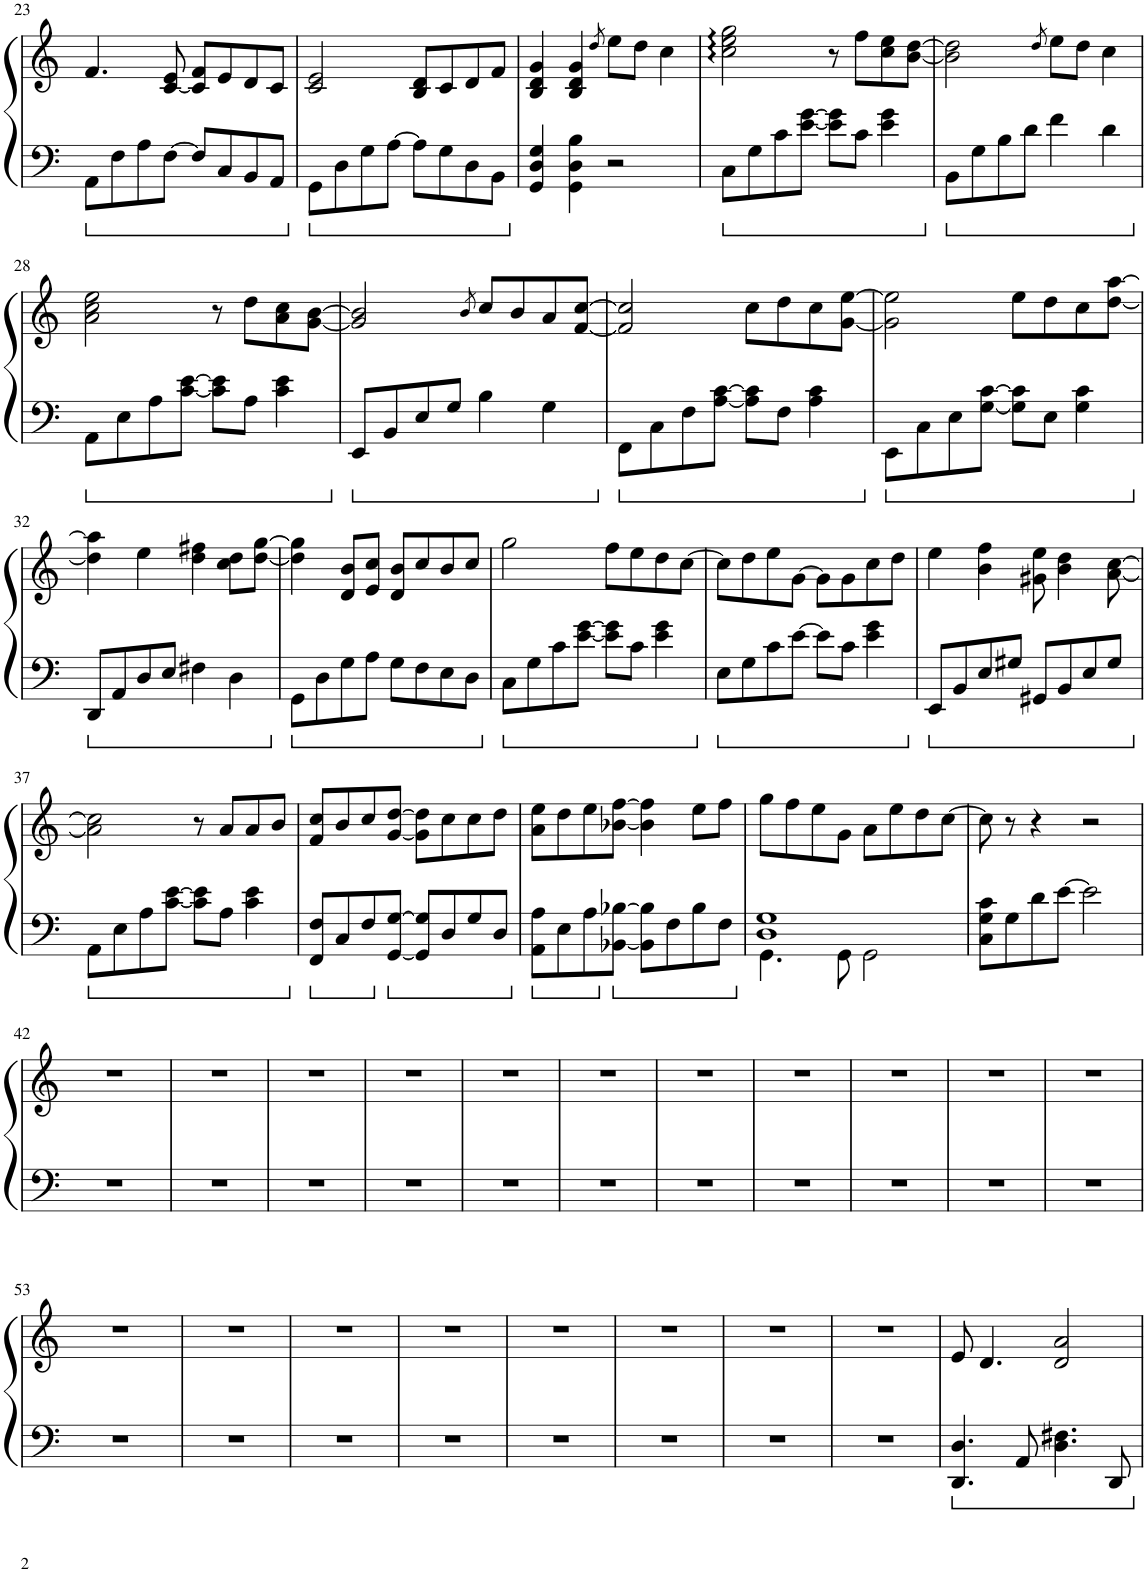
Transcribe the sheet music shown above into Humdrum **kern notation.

**kern	**kern
*part1	*part1
*staff2	*staff1
*I"Piano	*
*I'Pno.	*
!!LO:PB:g=z
*clefF4	*clefG2
*k[]	*k[]
*M4/4	*M4/4
=23	=23
8AA\L	4.f/
8F\	.
8A\	.
[8F\J	[8c/ 8e/
8F/L]	8c/] 8f/L
8C/	8e/
8BB/	8d/
8AA/J	8c/J
=24	=24
8GG\L	2c/ 2e/
8D\	.
8G\	.
[8A\J	.
8A\L]	8B/ 8d/L
8G\	8c/
8D\	8d/
8BB\J	8f/J
=25	=25
4GG/ 4D/ 4G/	4B/ 4d/ 4g/
4GG\ 4D\ 4B\	4B/ 4d/ 4g/
.	8qdd/
2r	8ee\L
.	8dd\J
.	4cc\
=26	=26
8C\L	2cc\: 2ee\: 2gg\:
8G\	.
8c\	.
[8e\ [8g\J	.
8e\] 8g\]L	8r
8c\J	8ff\L
4e\ 4g\	8cc\ 8ee\
.	[8b\ [8dd\J
=27	=27
8BB\L	2b\] 2dd\]
8G\	.
8B\	.
8d\J	.
.	8qdd/
4f\	8ee\L
.	8dd\J
4d\	4cc\
!!LO:LB:g=z
=28	=28
8AA\L	2a\ 2cc\ 2ee\
8E\	.
8A\	.
[8c\ [8e\J	.
8c\] 8e\]L	8r
8A\J	8dd\L
4c\ 4e\	8a\ 8cc\
.	[8g\ [8b\J
=29	=29
8EE/L	2g/] 2b/]
8BB/	.
8E/	.
8G/J	.
.	8qb/
4B\	8cc/L
.	8b/
4G\	8a/
.	[8f/ [8cc/J
=30	=30
8FF\L	2f/] 2cc/]
8C\	.
8F\	.
[8A\ [8c\J	.
8A\] 8c\]L	8cc\L
8F\J	8dd\
4A\ 4c\	8cc\
.	[8g\ [8ee\J
=31	=31
8EE\L	2g\] 2ee\]
8C\	.
8E\	.
[8G\ [8c\J	.
8G\] 8c\]L	8ee\L
8E\J	8dd\
4G\ 4c\	8cc\
.	[8dd\ [8aa\J
!!LO:LB:g=z
=32	=32
8DD/L	4dd\] 4aa\]
8AA/	.
8D/	4ee\
8E/J	.
4F#X\	4dd\ 4ff#X\
4D\	8cc\ 8dd\L
.	[8dd\ [8gg\J
=33	=33
8GG\L	4dd\] 4gg\]
8D\	.
8G\	8d/ 8b/L
8A\J	8e/ 8cc/J
8G\L	8d/ 8b/L
8F\	8cc/
8E\	8b/
8D\J	8cc/J
=34	=34
8C\L	2gg\
8G\	.
8c\	.
[8e\ [8g\J	.
8e\] 8g\]L	8ff\L
8c\J	8ee\
4e\ 4g\	8dd\
.	[8cc\J
=35	=35
8E\L	8cc\L]
8G\	8dd\
8c\	8ee\
[8e\J	[8g\J
8e\L]	8g\L]
8c\J	8g\
4e\ 4g\	8cc\
.	8dd\J
=36	=36
8EE/L	4ee\
8BB/	.
8E/	4b\ 4ff\
8G#X/J	.
8GG#X/L	8g#X\ 8ee\
8BB/	4b\ 4dd\
8E/	.
8G#/J	[8a\ [8cc\
!!LO:LB:g=z
=37	=37
8AA\L	2a\] 2cc\]
8E\	.
8A\	.
[8c\ [8e\J	.
8c\] 8e\]L	8r
8A\J	8a/L
4c\ 4e\	8a/
.	8b/J
=38	=38
8FF/ 8F/L	8f/ 8cc/L
8C/	8b/
8F/	8cc/
[8GG/ [8G/J	[8g/ [8dd/J
8GG/] 8G/]L	8g\] 8dd\]L
8D/	8cc\
8G/	8cc\
8D/J	8dd\J
=39	=39
8AA\ 8A\L	8a\ 8ee\L
8E\	8dd\
8A\	8ee\
[8BB-X\ [8B-X\J	[8b-X\ [8ff\J
8BB-\] 8B-\]L	4b-\] 4ff\]
8F\	.
8B-\	8ee\L
8F\J	8ff\J
=40	=40
*^	*
1D 1G	4.GG\	8gg\L
.	.	8ff\
.	.	8ee\
.	8GG\	8g\J
.	2GG\	8a\L
.	.	8ee\
.	.	8dd\
.	.	[8cc\J
*v	*v	*
=41	=41
8C\ 8G\ 8c\L	8cc\]
8G\	8r
8d\	4r
[8e\J	.
2e\]	2r
!!LO:LB:g=z
=42	=42
1r	1r
=43	=43
1r	1r
=44	=44
1r	1r
=45	=45
1r	1r
=46	=46
1r	1r
=47	=47
1r	1r
=48	=48
1r	1r
=49	=49
1r	1r
=50	=50
1r	1r
=51	=51
1r	1r
=52	=52
1r	1r
!!LO:LB:g=z
=53	=53
1r	1r
=54	=54
1r	1r
=55	=55
1r	1r
=56	=56
1r	1r
=57	=57
1r	1r
=58	=58
1r	1r
=59	=59
1r	1r
=60	=60
1r	1r
=61	=61
4.DD/ 4.D/	8e/
.	4.d/
8AA/	.
4.D\ 4.F#X\	2d/ 2a/
8DD/	.
=	=
*-	*-
